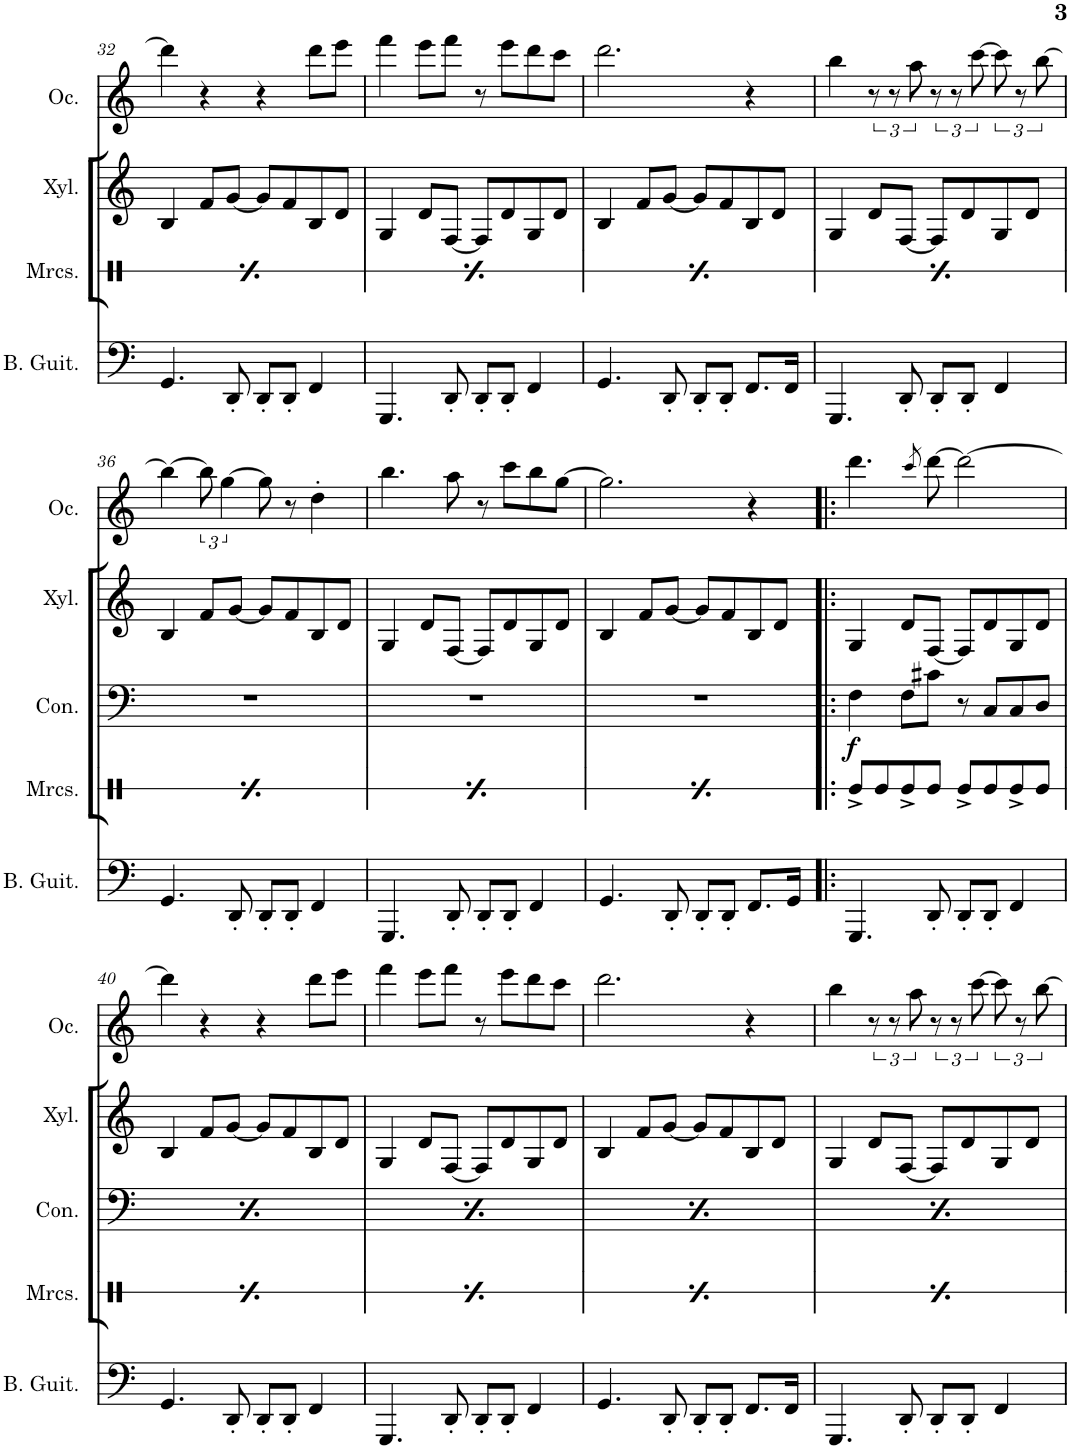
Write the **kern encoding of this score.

**kern	**kern	**dynam	**kern	**kern	**kern
*part5	*part4	*part4	*part3	*part2	*part1
*staff5	*staff4	*staff4	*staff3	*staff2	*staff1
*I"Bass Guitar	*I"Congas	*	*I"Xylophone	*I"C Alto Ocarina	*I"Ocarina
*I'B. Guit.	*I'Con.	*	*I'Xyl.	*I'Oc	*I'Oc.
!!LO:PB:g=z
*clefF4	*clefF4	*	*clefG2	*clefG2	*clefG2
*k[]	*k[]	*	*k[]	*k[]	*k[]
*M4/4	*M4/4	*	*M4/4	*M4/4	*M4/4
*met(c)	*met(c)	*	*met(c)	*met(c)	*met(c)
=32	=32	=32	=32	=32	=32
4.GG/	1r	.	4B/	4ddd_	4ddd\]
.	.	.	8f/L	4ddd]	4r
8DD'/	.	.	[8g/J	.	.
8DD'/L	.	.	8g/L]	4r	4r
8DD'/J	.	.	8f/	.	.
4FF/	.	.	8B/	4r	8ddd\L
.	.	.	8d/J	.	8eee\J
=33	=33	=33	=33	=33	=33
4.GGG/	1r	.	4G/	8ddd\L	4fff\
.	.	.	.	8eee\J	.
.	.	.	8d/L	4fff	8eee\L
8DD'/	.	.	[8F/J	.	8fff\J
8DD'/L	.	.	8F/L]	8eee\L	8r
8DD'/J	.	.	8d/	8fff\J	8eee\L
4FF/	.	.	8G/	8r	8ddd\
.	.	.	8d/J	8eee	8ccc\J
=34	=34	=34	=34	=34	=34
4.GG/	1r	.	4B/	8ddd\L	2.ddd\
.	.	.	.	8ccc\J	.
.	.	.	8f/L	2.ddd	.
8DD'/	.	.	[8g/J	.	.
8DD'/L	.	.	8g/L]	.	.
8DD'/J	.	.	8f/	.	.
8.FF/L	.	.	8B/	.	4r
.	.	.	8d/J	.	.
16FF/Jk	.	.	.	.	.
=35	=35	=35	=35	=35	=35
4.GGG/	1r	.	4G/	4r	4bb\
.	.	.	8d/L	4bb	12r
.	.	.	.	.	12r
8DD'/	.	.	[8F/J	.	.
.	.	.	.	.	12aa\
*	*	*	*	*Xbrackettup	*
8DD'/L	.	.	8F/L]	12r	12r
.	.	.	.	12r	12r
8DD'/J	.	.	8d/	.	.
.	.	.	.	12aa	[12ccc\
4FF/	.	.	8G/	12r	12ccc\]
.	.	.	.	12r	12r
.	.	.	8d/J	.	.
.	.	.	.	[12ccc	[12bb\
!!LO:LB:g=z
=36	=36	=36	=36	=36	=36
4.GG/	1r	.	4B/	12ccc]	4bb\_
.	.	.	.	12r	.
.	.	.	.	[12bb	.
.	.	.	8f/L	4bb_	12bb\]
.	.	.	.	.	[6gg\
8DD'/	.	.	[8g/J	.	.
8DD'/L	.	.	8g/L]	12bb]	8gg\]
.	.	.	.	[6gg	.
8DD'/J	.	.	8f/	.	8r
4FF/	.	.	8B/	8gg]	4dd'\
.	.	.	8d/J	8r	.
=37	=37	=37	=37	=37	=37
4.GGG/	1r	.	4G/	4dd'	4.bb\
.	.	.	8d/L	4.bb	.
8DD'/	.	.	[8F/J	.	8aa\
8DD'/L	.	.	8F/L]	.	8r
8DD'/J	.	.	8d/	8aa	8ccc\L
4FF/	.	.	8G/	8r	8bb\
.	.	.	8d/J	8ccc	[8gg\J
=38	=38	=38	=38	=38	=38
4.GG/	1r	.	4B/	8bb\L	2.gg\]
.	.	.	.	[8gg\J	.
.	.	.	8f/L	2.gg]	.
8DD'/	.	.	[8g/J	.	.
8DD'/L	.	.	8g/L]	.	.
8DD'/J	.	.	8f/	.	.
8.FF/L	.	.	8B/	.	4r
.	.	.	8d/J	.	.
16GG/Jk	.	.	.	.	.
=39!|:	=39!|:	=39!|:	=39!|:	=39!|:	=39!|:
!	!	!LO:DY:b	!	!	!
4.GGG/	4F\	f	4G/	4r	4.ddd\
.	8F\L	.	8d/L	4.ddd	.
.	.	.	.	.	8qccc/
8DD'/	8c#X\J	.	[8F/J	.	[8ddd\
8DD'/L	8r	.	8F/L]	.	2ddd\_
.	.	.	.	8qccc	.
8DD'/J	8C/L	.	8d/	[8ddd	.
4FF/	8C/	.	8G/	4ddd_	.
.	8D/J	.	8d/J	.	.
!!LO:LB:g=z
=40	=40	=40	=40	=40	=40
!	!	!LO:DY:b	!	!	!
4.GG/	4F\	f	4B/	4ddd_	4ddd\]
.	8F\L	.	8f/L	4ddd]	4r
8DD'/	8c#X\J	.	[8g/J	.	.
8DD'/L	8r	.	8g/L]	4r	4r
8DD'/J	8C/L	.	8f/	.	.
4FF/	8C/	.	8B/	4r	8ddd\L
.	8D/J	.	8d/J	.	8eee\J
=41	=41	=41	=41	=41	=41
!	!	!LO:DY:b	!	!	!
4.GGG/	4F\	f	4G/	8ddd\L	4fff\
.	.	.	.	8eee\J	.
.	8F\L	.	8d/L	4fff	8eee\L
8DD'/	8c#X\J	.	[8F/J	.	8fff\J
8DD'/L	8r	.	8F/L]	8eee\L	8r
8DD'/J	8C/L	.	8d/	8fff\J	8eee\L
4FF/	8C/	.	8G/	8r	8ddd\
.	8D/J	.	8d/J	8eee	8ccc\J
=42	=42	=42	=42	=42	=42
!	!	!LO:DY:b	!	!	!
4.GG/	4F\	f	4B/	8ddd\L	2.ddd\
.	.	.	.	8ccc\J	.
.	8F\L	.	8f/L	2.ddd	.
8DD'/	8c#X\J	.	[8g/J	.	.
8DD'/L	8r	.	8g/L]	.	.
8DD'/J	8C/L	.	8f/	.	.
8.FF/L	8C/	.	8B/	.	4r
.	8D/J	.	8d/J	.	.
16FF/Jk	.	.	.	.	.
=43	=43	=43	=43	=43	=43
!	!	!LO:DY:b	!	!	!
4.GGG/	4F\	f	4G/	4r	4bb\
.	8F\L	.	8d/L	4bb	12r
.	.	.	.	.	12r
8DD'/	8c#X\J	.	[8F/J	.	.
.	.	.	.	.	12aa\
8DD'/L	8r	.	8F/L]	12r	12r
.	.	.	.	12r	12r
8DD'/J	8C/L	.	8d/	.	.
.	.	.	.	12aa	[12ccc\
4FF/	8C/	.	8G/	12r	12ccc\]
.	.	.	.	12r	12r
.	8D/J	.	8d/J	.	.
.	.	.	.	[12ccc	[12bb\
=	=	=	=	=	=
*-	*-	*-	*-	*-	*-
